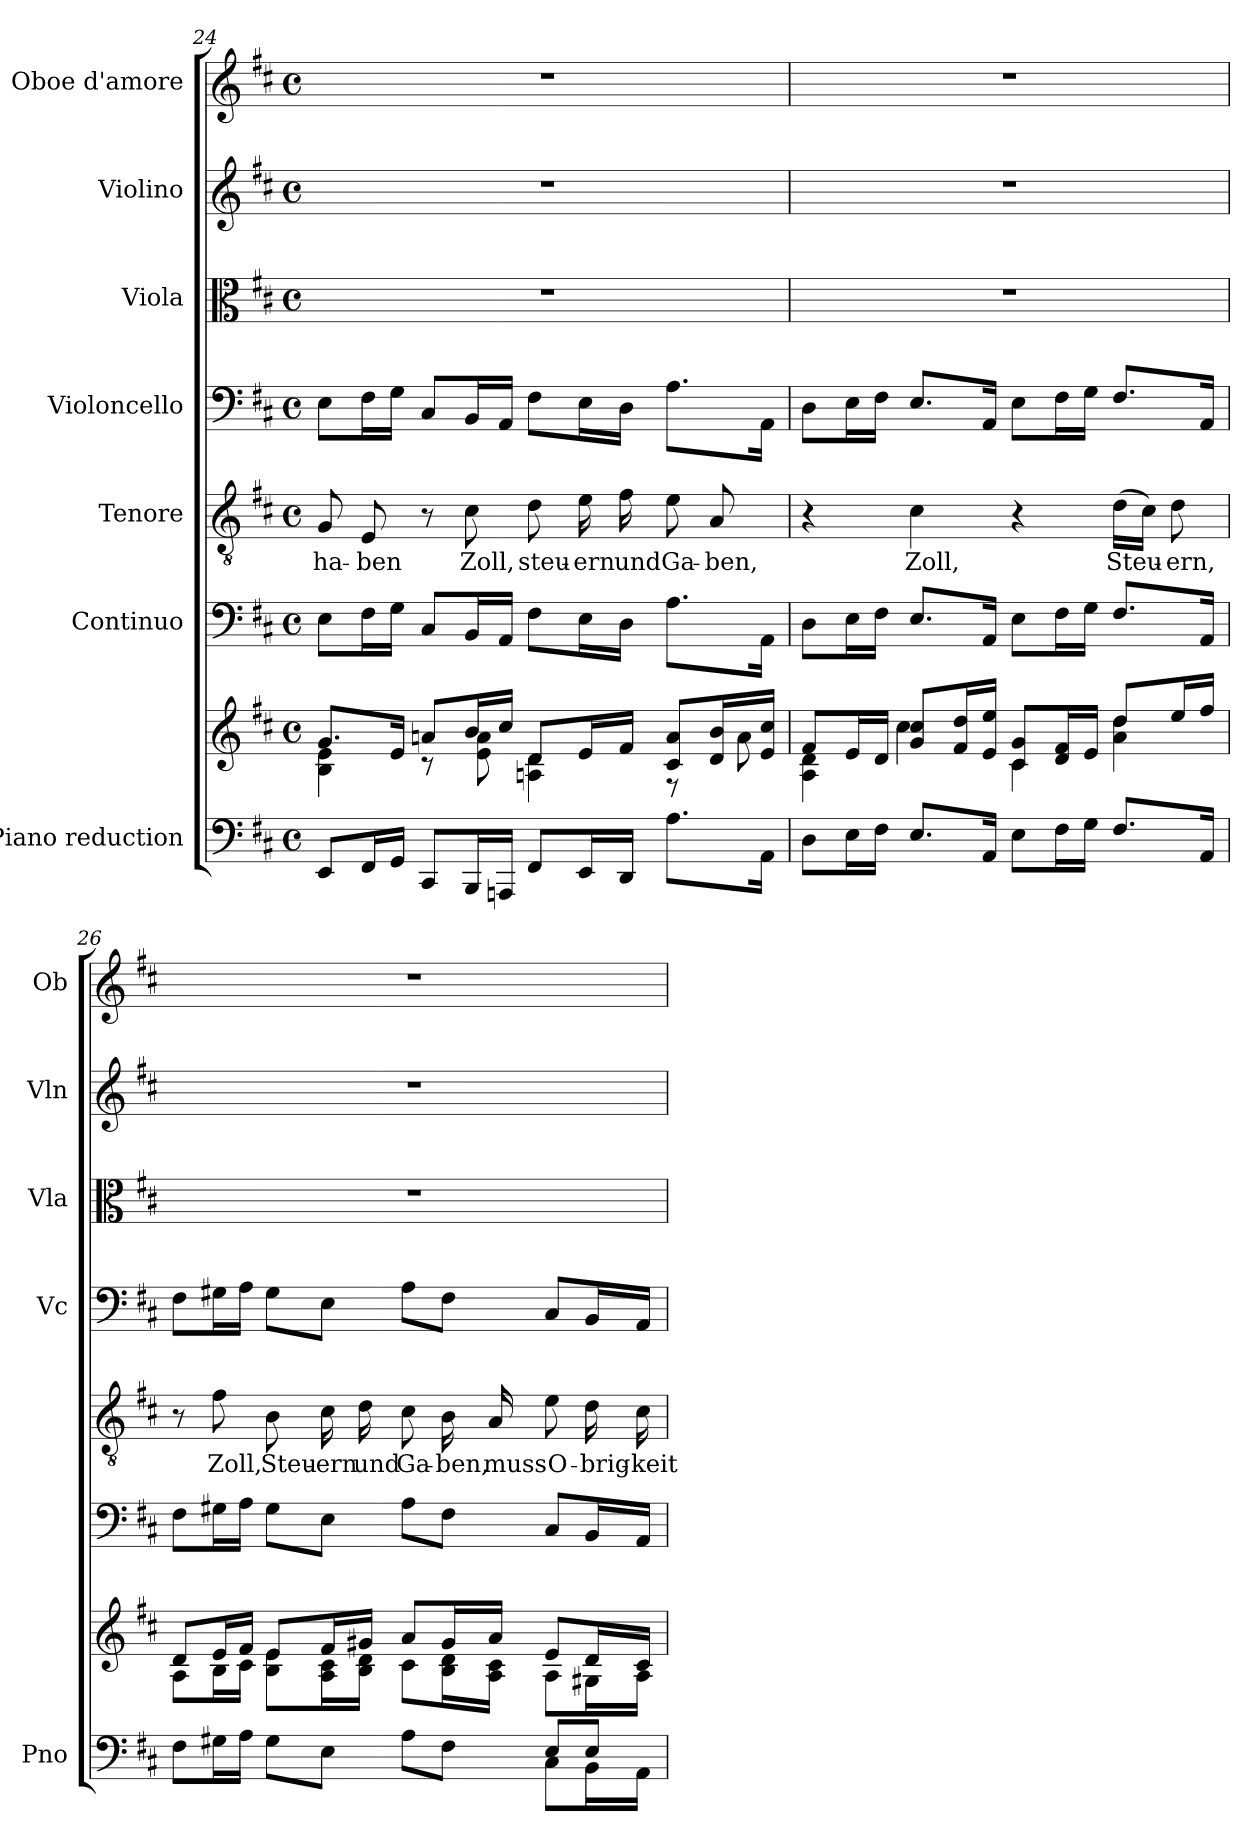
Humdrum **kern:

**kern	**kern	**kern	**kern	**text	**kern	**kern	**kern	**kern
*part7	*part7	*part6	*part5	*part5	*part4	*part3	*part2	*part1
*staff8	*staff7	*staff6	*staff5	*staff5	*staff4	*staff3	*staff2	*staff1
*I"Piano reduction	*	*I"Continuo	*I"Tenore	*	*I"Violoncello	*I"Viola	*I"Violino	*I"Oboe d'amore
*I'Pno	*	*	*	*	*I'Vc	*I'Vla	*I'Vln	*I'Ob
*clefF4	*clefG2	*clefF4	*clefGv2	*	*clefF4	*clefC3	*clefG2	*clefG2
*	*	*ITrd7c12	*	*	*	*	*	*
*k[f#c#]	*k[f#c#]	*k[f#c#]	*k[f#c#]	*	*k[f#c#]	*k[f#c#]	*k[f#c#]	*k[f#c#]
*M4/4	*M4/4	*M4/4	*M4/4	*	*M4/4	*M4/4	*M4/4	*M4/4
*met(c)	*met(c)	*met(c)	*met(c)	*	*met(c)	*met(c)	*met(c)	*met(c)
=24	=24	=24	=24	=24	=24	=24	=24	=24
*	*^	*	*	*	*	*	*	*
!	!	!	!	!	!LO:LY:b	!	!	!	!
8EE/L	8.g/L	4B\ 4e\	8EE\L	8G/	ha-	8E\L	1r	1r	1r
!	!	!	!	!	!LO:LY:b	!	!	!	!
16FF#/L	.	.	16FF#\L	8E/	-ben	16F#\L	.	.	.
16GG/JJ	16e/Jk	.	16GG\JJ	.	.	16G\JJ	.	.	.
8CC#/L	8an/L	8r	8CC#/L	8r	.	8C#/L	.	.	.
!	!	!	!	!	!LO:LY:b	!	!	!	!
16BBB/L	16b/L	8e\ 8a\	16BBB/L	8c#\	Zoll,	16BB/L	.	.	.
16AAAn/JJ	16cc#/JJ	.	16AAA/JJ	.	.	16AA/JJ	.	.	.
!	!	!	!	!	!LO:LY:b	!	!	!	!
8FF#/L	8d/L	4An\ 4d\	8FF#\L	8d\	steu-	8F#\L	.	.	.
!	!	!	!	!	!LO:LY:b	!	!	!	!
16EE/L	16e/L	.	16EE\L	16e\	-ern	16E\L	.	.	.
!	!	!	!	!	!LO:LY:b	!	!	!	!
16DD/JJ	16f#/JJ	.	16DD\JJ	16f#\	und	16D\JJ	.	.	.
!	!	!	!	!	!LO:LY:b	!	!	!	!
8.A\L	8c#/ 8a/L	8r	8.AA\L	8e\	Ga-	8.A\L	.	.	.
!	!	!	!	!	!LO:LY:b	!	!	!	!
.	16d/ 16b/L	8a\	.	8A/	-ben,	.	.	.	.
16AA\Jk	16e/ 16cc#/JJ	.	16AAA\Jk	.	.	16AA\Jk	.	.	.
!!LO:PB:g=z
=25	=25	=25	=25	=25	=25	=25	=25	=25	=25
8D\L	8f#/L	4A\ 4d\	8DD\L	4r	.	8D\L	1r	1r	1r
16E\L	16e/L	.	16EE\L	.	.	16E\L	.	.	.
16F#\JJ	16d/JJ	.	16FF#\JJ	.	.	16F#\JJ	.	.	.
!	!	!	!	!	!LO:LY:b	!	!	!	!
8.E/L	8g/ 8cc#/L	4cc#\	8.EE/L	4c#\	Zoll,	8.E/L	.	.	.
.	16f#/ 16dd/L	.	.	.	.	.	.	.	.
16AA/Jk	16e/ 16ee/JJ	.	16AAA/Jk	.	.	16AA/Jk	.	.	.
8E\L	8c#/ 8g/L	4c#\	8EE\L	4r	.	8E\L	.	.	.
16F#\L	16d/ 16f#/L	.	16FF#\L	.	.	16F#\L	.	.	.
16G\JJ	16e/JJ	.	16GG\JJ	.	.	16G\JJ	.	.	.
!	!	!	!	!	!LO:LY:b	!	!	!	!
8.F#/L	8dd/L	4a\ 4dd\	8.FF#/L	(16d\LL	Steu-	8.F#/L	.	.	.
.	.	.	.	16c#\JJ)	.	.	.	.	.
!	!	!	!	!	!LO:LY:b	!	!	!	!
.	16ee/L	.	.	8d\	-ern,	.	.	.	.
16AA/Jk	16ff#/JJ	.	16AAA/Jk	.	.	16AA/Jk	.	.	.
=26	=26	=26	=26	=26	=26	=26	=26	=26	=26
*^	*	*	*	*	*	*	*	*	*
2ryy	8F#\L	8d/L	8A\L	8FF#\L	8r	.	8F#\L	1r	1r	1r
!	!	!	!	!	!	!LO:LY:b	!	!	!	!
.	16G#X\L	16e/L	16B\L	16GG#X\L	8f#\	Zoll,	16G#X\L	.	.	.
.	16A\JJ	16f#/JJ	16c#\JJ	16AA\JJ	.	.	16A\JJ	.	.	.
!	!	!	!	!	!	!LO:LY:b	!	!	!	!
.	8G#\L	8e/L	8B\ 8e\L	8GG#\L	8B\	Steu-	8G#\L	.	.	.
!	!	!	!	!	!	!LO:LY:b	!	!	!	!
.	8E\J	16f#/L	16A\ 16c#\L	8EE\J	16c#\	-ern	8E\J	.	.	.
!	!	!	!	!	!	!LO:LY:b	!	!	!	!
.	.	16g#X/JJ	16B\ 16d\JJ	.	16d\	und	.	.	.	.
!	!	!	!	!	!	!LO:LY:b	!	!	!	!
4ryy	8A\L	8a/L	8c#\L	8AA\L	8c#\	Ga-	8A\L	.	.	.
!	!	!	!	!	!	!LO:LY:b	!	!	!	!
.	8F#\J	16g#/L	16B\ 16d\L	8FF#\J	16B\	-ben,	8F#\J	.	.	.
!	!	!	!	!	!	!LO:LY:b	!	!	!	!
.	.	16a/JJ	16A\ 16c#\JJ	.	16A/	muss	.	.	.	.
!	!	!	!	!	!	!LO:LY:b	!	!	!	!
8E/L	8C#\L	8e/L	8A\L	8CC#/L	8e\	O-	8C#/L	.	.	.
!	!	!	!	!	!	!LO:LY:b	!	!	!	!
8E/J	16BB\L	16d/L	16G#X\L	16BBB/L	16d\	-brig-	16BB/L	.	.	.
!	!	!	!	!	!	!LO:LY:b	!	!	!	!
.	16AA\JJ	16c#/JJ	16A\JJ	16AAA/JJ	16c#\	-keit	16AA/JJ	.	.	.
*v	*v	*	*	*	*	*	*	*	*	*
*	*v	*v	*	*	*	*	*	*	*
=	=	=	=	=	=	=	=	=
*-	*-	*-	*-	*-	*-	*-	*-	*-
